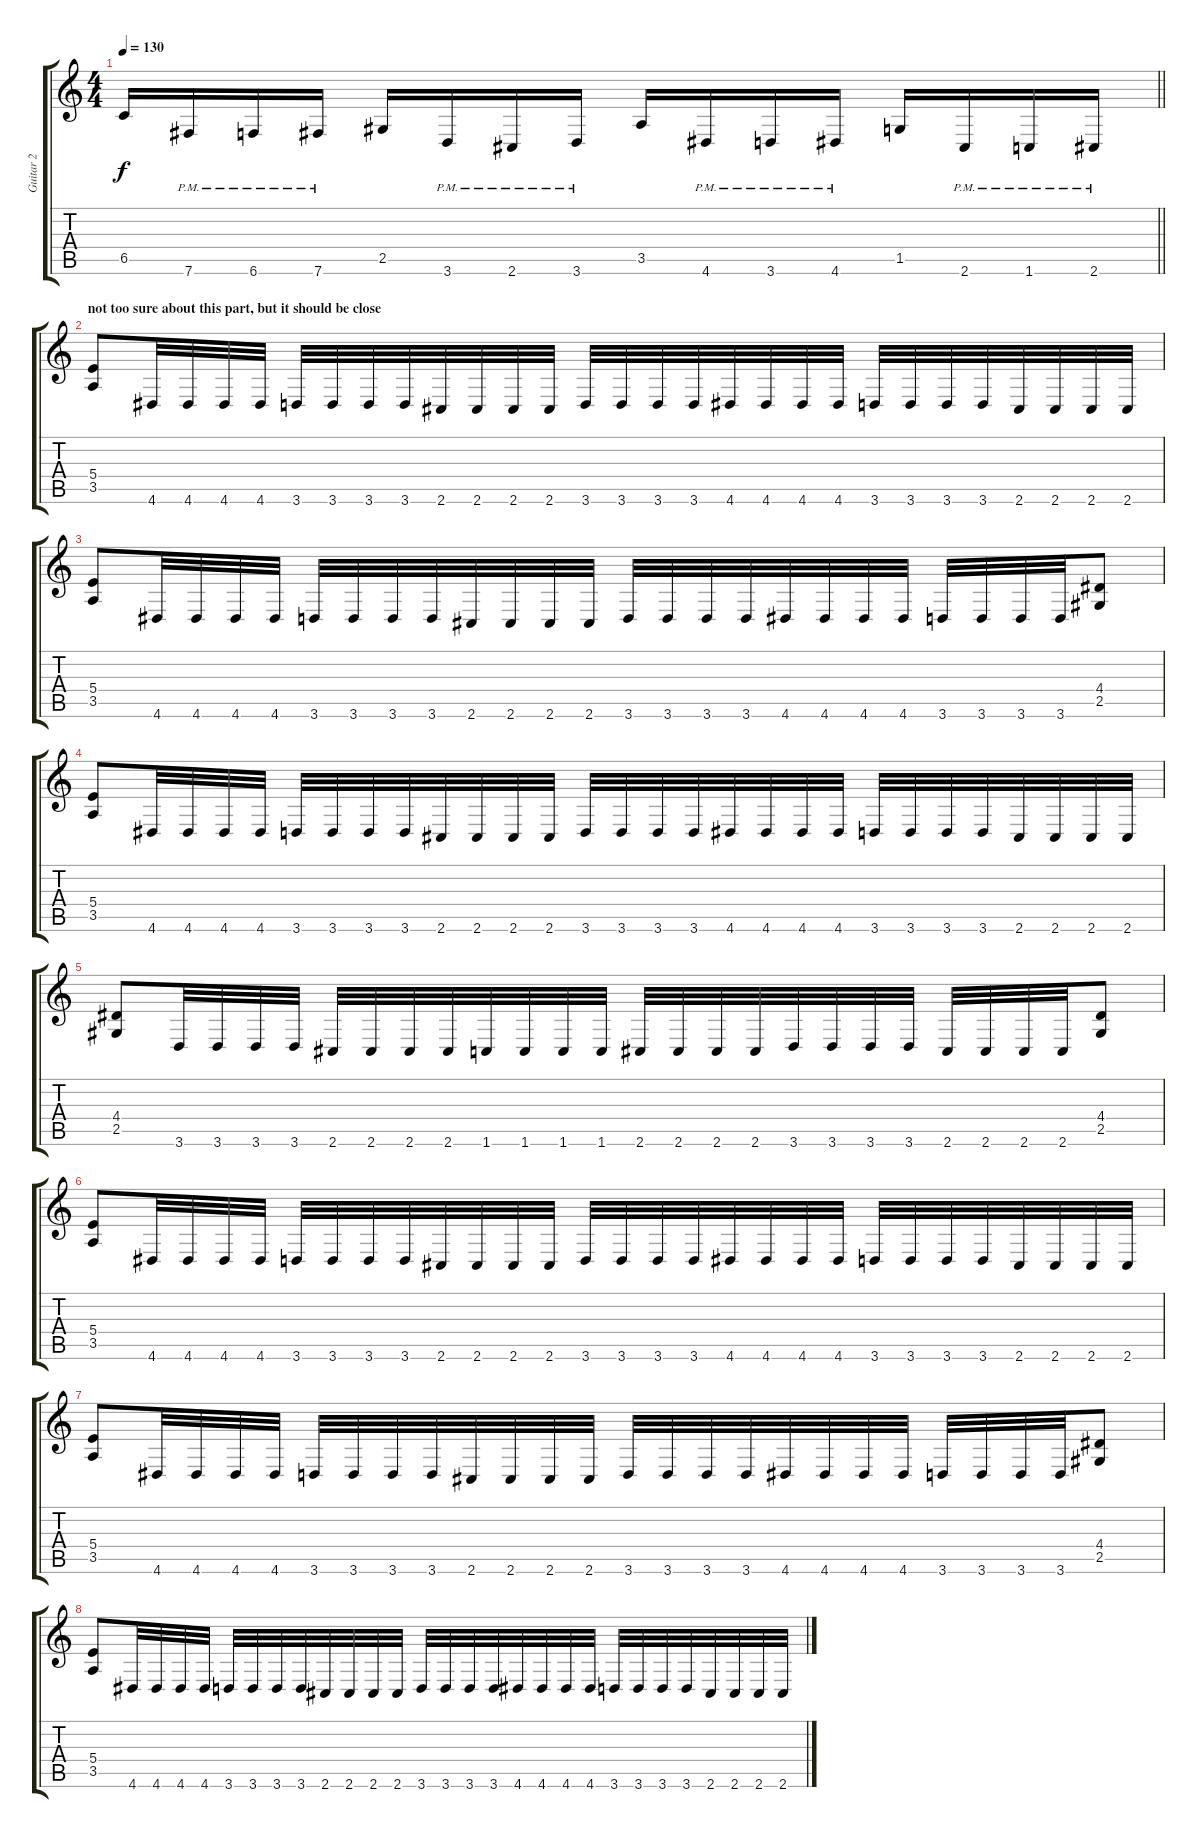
\track ("Guitar 2" "Guitar 2") {instrument distortionguitar}
\staff {score tabs}
\tuning (Db4 Ab3 E3 B2 Gb2 B1) {hide}
\ts (4 4)
\tempo 130
\clef g2
\barLineRight lightlight
\ks c
6.5.16{dy f} 7.6{pm}.16 6.6{pm}.16 7.6{pm}.16 2.5.16 3.6{pm}.16 2.6{pm}.16 3.6{pm}.16 3.5.16 4.6{pm}.16 3.6{pm}.16 4.6{pm}.16 1.5.16 2.6{pm}.16 1.6{pm}.16 2.6{pm}.16 |
\section ("" "not too sure about this part, but it should be close")
(5.4 3.5).8 4.6.32 4.6.32 4.6.32 4.6.32 3.6.32 3.6.32 3.6.32 3.6.32 2.6.32 2.6.32 2.6.32 2.6.32 3.6.32 3.6.32 3.6.32 3.6.32 4.6.32 4.6.32 4.6.32 4.6.32 3.6.32 3.6.32 3.6.32 3.6.32 2.6.32 2.6.32 2.6.32 2.6.32 |
(5.4 3.5).8 4.6.32 4.6.32 4.6.32 4.6.32 3.6.32 3.6.32 3.6.32 3.6.32 2.6.32 2.6.32 2.6.32 2.6.32 3.6.32 3.6.32 3.6.32 3.6.32 4.6.32 4.6.32 4.6.32 4.6.32 3.6.32 3.6.32 3.6.32 3.6.32 (4.4 2.5).8 |
(5.4 3.5).8 4.6.32 4.6.32 4.6.32 4.6.32 3.6.32 3.6.32 3.6.32 3.6.32 2.6.32 2.6.32 2.6.32 2.6.32 3.6.32 3.6.32 3.6.32 3.6.32 4.6.32 4.6.32 4.6.32 4.6.32 3.6.32 3.6.32 3.6.32 3.6.32 2.6.32 2.6.32 2.6.32 2.6.32 |
(4.4 2.5).8 3.6.32 3.6.32 3.6.32 3.6.32 2.6.32 2.6.32 2.6.32 2.6.32 1.6.32 1.6.32 1.6.32 1.6.32 2.6.32 2.6.32 2.6.32 2.6.32 3.6.32 3.6.32 3.6.32 3.6.32 2.6.32 2.6.32 2.6.32 2.6.32 (4.4 2.5).8 |
(5.4 3.5).8 4.6.32 4.6.32 4.6.32 4.6.32 3.6.32 3.6.32 3.6.32 3.6.32 2.6.32 2.6.32 2.6.32 2.6.32 3.6.32 3.6.32 3.6.32 3.6.32 4.6.32 4.6.32 4.6.32 4.6.32 3.6.32 3.6.32 3.6.32 3.6.32 2.6.32 2.6.32 2.6.32 2.6.32 |
(5.4 3.5).8 4.6.32 4.6.32 4.6.32 4.6.32 3.6.32 3.6.32 3.6.32 3.6.32 2.6.32 2.6.32 2.6.32 2.6.32 3.6.32 3.6.32 3.6.32 3.6.32 4.6.32 4.6.32 4.6.32 4.6.32 3.6.32 3.6.32 3.6.32 3.6.32 (4.4 2.5).8 |
(5.4 3.5).8 4.6.32 4.6.32 4.6.32 4.6.32 3.6.32 3.6.32 3.6.32 3.6.32 2.6.32 2.6.32 2.6.32 2.6.32 3.6.32 3.6.32 3.6.32 3.6.32 4.6.32 4.6.32 4.6.32 4.6.32 3.6.32 3.6.32 3.6.32 3.6.32 2.6.32 2.6.32 2.6.32 2.6.32
